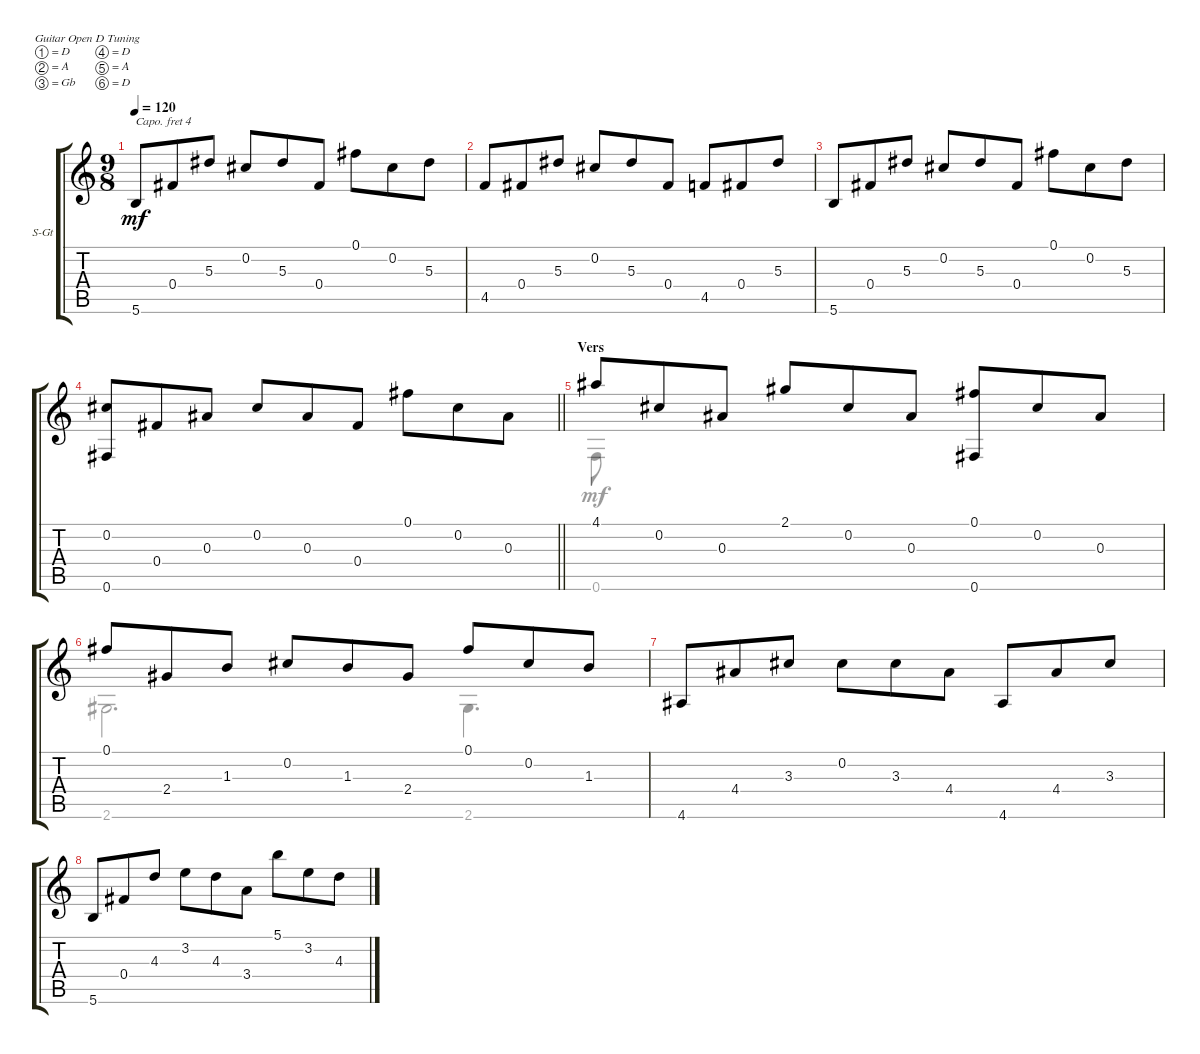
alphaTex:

\defaultSystemsLayout 4
\bracketExtendMode groupsimilarinstruments
\firstSystemTrackNameOrientation horizontal
\otherSystemsTrackNameOrientation horizontal
\track ("Steel Guitar" "S-Gt") {instrument acousticguitarsteel}
\staff {score tabs}
\capo 4
\tuning (D4 A3 Gb3 D3 A2 D2)
\voice
\ts (9 8)
\tempo 120
\clef g2
\ks c
5.6.8{dy mf} 0.4.8 5.3.8 0.2.8 5.3.8 0.4.8 0.1.8 0.2.8 5.3.8 |
4.5.8 0.4.8 5.3.8 0.2.8 5.3.8 0.4.8 4.5.8 0.4.8 5.3.8 |
5.6.8 0.4.8 5.3.8 0.2.8 5.3.8 0.4.8 0.1.8 0.2.8 5.3.8 |
\barLineRight lightlight
(0.6 0.2).8 0.4.8 0.3.8 0.2.8 0.3.8 0.4.8 0.1.8 0.2.8 0.3.8 |
\section ("" "Vers")
4.1.8 0.2.8 0.3.8 2.1.8 0.2.8 0.3.8 (0.6 0.1).8 0.2.8 0.3.8 |
0.1.8 2.4.8 1.3.8 0.2.8 1.3.8 2.4.8 0.1.8 0.2.8 1.3.8 |
\scale
0.352425 4.6.8 4.4.8 3.3.8 0.2.8 3.3.8 4.4.8 4.6.8 4.4.8 3.3.8 |
\scale
0.298948 5.6.8 0.4.8 4.3.8 3.2.8 4.3.8 3.4.8 5.1.8 3.2.8 4.3.8
\voice
\clef g2
\ottava regular
\simile none
\ks c
|
|
|
\barLineRight lightlight
|
0.6.8 |
2.6.2{d} 2.6.4{d} |
\scale
0.352425 |
\scale
0.298948
